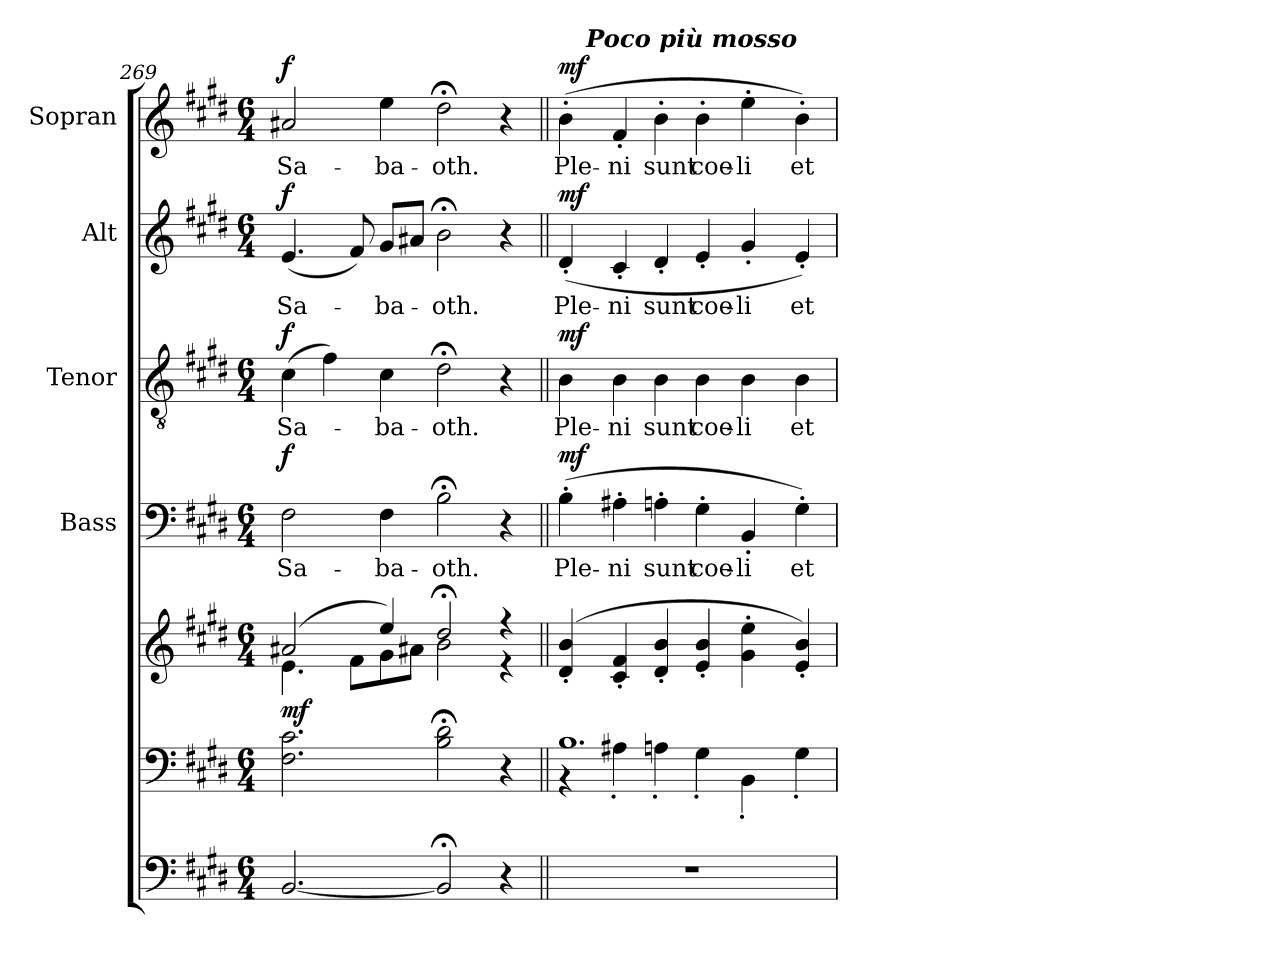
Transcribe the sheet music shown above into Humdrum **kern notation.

**kern	**kern	**kern	**dynam	**kern	**text	**dynam	**kern	**text	**dynam	**kern	**text	**dynam	**kern	**text	**dynam
*part6	*part5	*part5	*part5	*part4	*part4	*part4	*part3	*part3	*part3	*part2	*part2	*part2	*part1	*part1	*part1
*staff7	*staff6	*staff5	*staff5/6	*staff4	*staff4	*staff4	*staff3	*staff3	*staff3	*staff2	*staff2	*staff2	*staff1	*staff1	*staff1
*	*	*	*	*I"Bass	*	*	*I"Tenor	*	*	*I"Alt	*	*	*I"Sopran	*	*
*	*	*	*	*I'B.	*	*	*I'T.	*	*	*I'A.	*	*	*I'S.	*	*
*clefF4	*clefF4	*clefG2	*	*clefF4	*	*	*clefGv2	*	*	*clefG2	*	*	*clefG2	*	*
*ITrd7c12	*	*	*	*	*	*	*	*	*	*	*	*	*	*	*
*k[f#c#g#d#]	*k[f#c#g#d#]	*k[f#c#g#d#]	*	*k[f#c#g#d#]	*	*	*k[f#c#g#d#]	*	*	*k[f#c#g#d#]	*	*	*k[f#c#g#d#]	*	*
*E:	*E:	*E:	*	*E:	*	*	*E:	*	*	*E:	*	*	*E:	*	*
*M6/4	*M6/4	*M6/4	*	*M6/4	*	*	*M6/4	*	*	*M6/4	*	*	*M6/4	*	*
=269	=269	=269	=269	=269	=269	=269	=269	=269	=269	=269	=269	=269	=269	=269	=269
*	*	*^	*	*	*	*	*	*	*	*	*	*	*	*	*
!	!	!	!	!LO:DY:b	!	!LO:LY:b	!LO:DY:a	!	!LO:LY:b	!LO:DY:a	!	!LO:LY:b	!LO:DY:a	!	!LO:LY:b	!LO:DY:a
[2.BBB/	2.F#\ 2.c#\	(2a#X/	4.e\	mf	2F#\	Sa-	f	(>4c#\	Sa-	f	(<4.e/	Sa-	f	2a#X/	Sa-	f
.	.	.	.	.	.	.	.	4f#\)	.	.	.	.	.	.	.	.
.	.	.	8f#\L	.	.	.	.	.	.	.	8f#/)	.	.	.	.	.
!	!	!	!	!	!	!LO:LY:b	!	!	!LO:LY:b	!	!	!LO:LY:b	!	!	!LO:LY:b	!
.	.	4ee/)	8g#\	.	4F#\	-ba-	.	4c#\	-ba-	.	8g#/L	-ba-	.	4ee\	-ba-	.
.	.	.	8a#X\J	.	.	.	.	.	.	.	8a#X/J	.	.	.	.	.
!	!	!	!	!	!	!LO:LY:b	!	!	!LO:LY:b	!	!	!LO:LY:b	!	!	!LO:LY:b	!
2BBB;</]	2B\;< 2d#\;<	2dd#;</	2b\	.	2B;<\	-oth.	.	2d#;<\	-oth.	.	2b;<\	-oth.	.	2dd#;<\	-oth.	.
4r	4r	4r	4r	.	4r	.	.	4r	.	.	4r	.	.	4r	.	.
=270||	=270||	=270||	=270||	=270||	=270||	=270||	=270||	=270||	=270||	=270||	=270||	=270||	=270||	=270||	=270||	=270||
*	*^	*	*	*	*	*	*	*	*	*	*	*	*	*	*	*
!	!	!	!	!	!	!	!LO:LY:b	!LO:DY:a	!	!LO:LY:b	!LO:DY:a	!	!LO:LY:b	!LO:DY:a	!	!LO:LY:b	!LO:DY:a
*	*	*	*v	*v	*	*	*	*	*	*	*	*	*	*	*^	*	*
1.r	1.B	4r	(4d#/'< 4b/'<	.	(>4B'>\	Ple-	mf	4B\	Ple-	mf	(4d#'</	Ple-	mf	(>4b'>\	8ryy	Ple-	mf
!	!	!	!	!	!	!	!	!	!	!	!	!	!	!	!LO:TX:a:Bi:t=Poco più mosso	!	!
.	.	.	.	.	.	.	.	.	.	.	.	.	.	.	1ryy	.	.
!	!	!	!	!	!	!LO:LY:b	!	!	!LO:LY:b	!	!	!LO:LY:b	!	!	!	!LO:LY:b	!
.	.	4A#X'>\	4c#/'< 4f#/'<	.	4A#X'>\	-ni	.	4B\	-ni	.	4c#'</	-ni	.	4f#'</	.	-ni	.
!	!	!	!	!	!	!LO:LY:b	!	!	!LO:LY:b	!	!	!LO:LY:b	!	!	!	!LO:LY:b	!
.	.	4An'>\	4d#/'< 4b/'<	.	4An'>\	sunt	.	4B\	sunt	.	4d#'</	sunt	.	4b'>\	.	sunt	.
!	!	!	!	!	!	!LO:LY:b	!	!	!LO:LY:b	!	!	!LO:LY:b	!	!	!	!LO:LY:b	!
.	.	4G#'>\	4e/'< 4b/'<	.	4G#'>\	coe-	.	4B\	coe-	.	4e'</	coe-	.	4b'>\	.	coe-	.
!	!	!	!	!	!	!LO:LY:b	!	!	!LO:LY:b	!	!	!LO:LY:b	!	!	!	!LO:LY:b	!
.	.	4BB'>\	4g#\'> 4ee\'>	.	4BB'</	-li	.	4B\	-li	.	4g#'</	-li	.	4ee'>\	.	-li	.
.	.	.	.	.	.	.	.	.	.	.	.	.	.	.	4.ryy	.	.
!	!	!	!	!	!	!LO:LY:b	!	!	!LO:LY:b	!	!	!LO:LY:b	!	!	!	!LO:LY:b	!
.	.	4G#'>\	4e/'< 4b/'<)	.	4G#'>\)	et	.	4B\	et	.	4e'</)	et	.	4b'>\)	.	et	.
*	*v	*v	*	*	*	*	*	*	*	*	*	*	*	*v	*v	*	*
=	=	=	=	=	=	=	=	=	=	=	=	=	=	=	=
*-	*-	*-	*-	*-	*-	*-	*-	*-	*-	*-	*-	*-	*-	*-	*-
